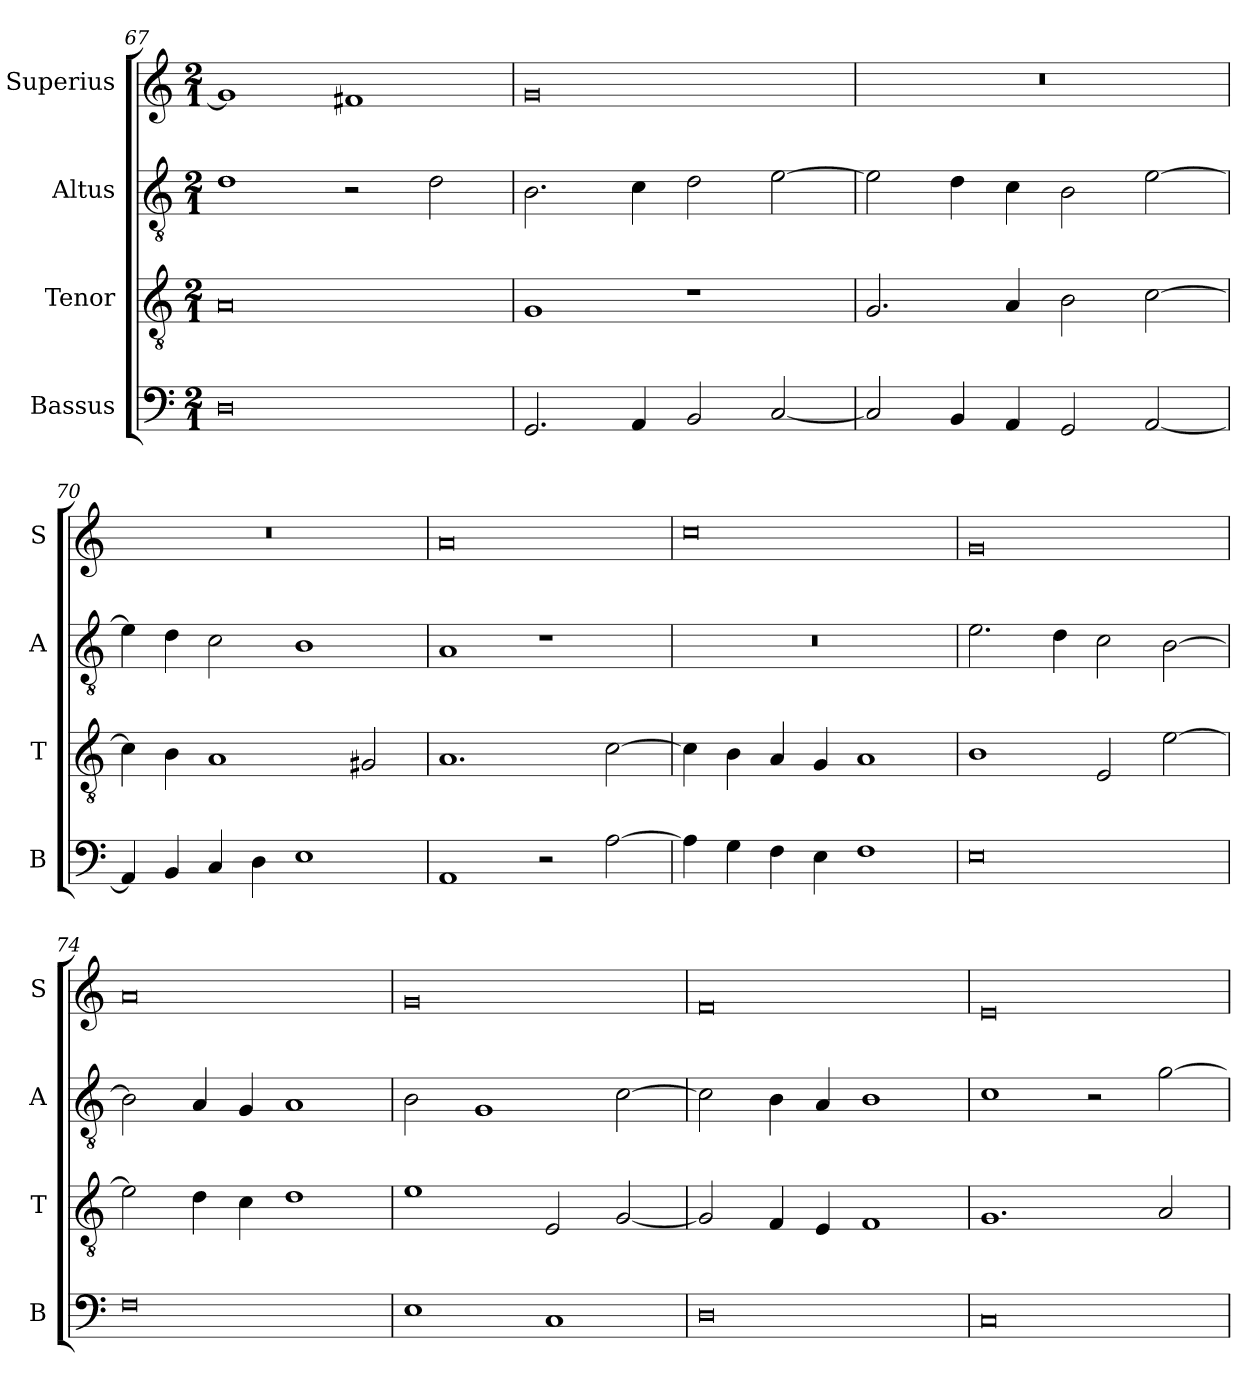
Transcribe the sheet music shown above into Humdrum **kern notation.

**kern	**kern	**kern	**kern
*part4	*part3	*part2	*part1
*staff4	*staff3	*staff2	*staff1
*I"Bassus	*I"Tenor	*I"Altus	*I"Superius
*I'B	*I'T	*I'A	*I'S
*clefF4	*clefGv2	*clefGv2	*clefG2
*k[]	*k[]	*k[]	*k[]
*M2/1	*M2/1	*M2/1	*M2/1
=67	=67	=67	=67
0D	0A	1d	1g]
.	.	2r	1f#X
.	.	2d\	.
=68	=68	=68	=68
2.GG/	1G	2.B\	0g
4AA/	.	4c\	.
2BB/	1r	2d\	.
[2C/	.	[2e\	.
=69	=69	=69	=69
2C/]	2.G/	2e\]	0r
4BB/	.	4d\	.
4AA/	4A/	4c\	.
2GG/	2B\	2B\	.
[2AA/	[2c\	[2e\	.
=70	=70	=70	=70
4AA/]	4c\]	4e\]	0r
4BB/	4B\	4d\	.
4C/	1A	2c\	.
4D\	.	.	.
1E	.	1B	.
.	2G#X/	.	.
=71	=71	=71	=71
1AA	1.A	1A	0a
2r	.	1r	.
[2A\	[2c\	.	.
=72	=72	=72	=72
4A\]	4c\]	0r	0cc
4G\	4B\	.	.
4F\	4A/	.	.
4E\	4G/	.	.
1F	1A	.	.
=73	=73	=73	=73
0E	1B	2.e\	0g
.	.	4d\	.
.	2E/	2c\	.
.	[2e\	[2B\	.
=74	=74	=74	=74
0F	2e\]	2B\]	0a
.	4d\	4A/	.
.	4c\	4G/	.
.	1d	1A	.
=75	=75	=75	=75
1E	1e	2B\	0g
.	.	1G	.
1C	2E/	.	.
.	[2G/	[2c\	.
=76	=76	=76	=76
0D	2G/]	2c\]	0f
.	4F/	4B\	.
.	4E/	4A/	.
.	1F	1B	.
=77	=77	=77	=77
0C	1.G	1c	0e
.	.	2r	.
.	2A/	[2g\	.
=	=	=	=
*-	*-	*-	*-
